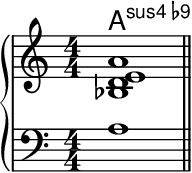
\version "2.24.4"
\language "english"
#(ly:set-option 'crop #t)
\include "include/alt.ly"
\include "include/sus.ly"
\score {
  \midi {
    \tempo 4=120
  }
  \layout {
    \context {
      \Score
      \omit BarNumber
    }
    indent = 0\mm
  }
  \new GrandStaff <<
    \chords {
      \set chordChanges = ##t % only show chords when they change
      \set noChordSymbol = ""
      \set minorChordModifier = \markup { "-" }
      \set midiMaximumVolume = #0 % prevent named chords sounding
      \set chordNameExceptions = #susExceptions
      a1:sus9-
    }
    \new Staff {
      \key c \major
      \numericTimeSignature
      \time 4/4
      \clef treble {
        \relative {
          \skip \f % spacer to set voice volume
          <bf d e a>1
          \bar "||"
        }
      }
    }
    \new Staff {
      \clef bass {
        \relative {
          \skip \f % spacer to set voice volume
          a1
          \bar "||"
        }
      }
    }
  >>
}
